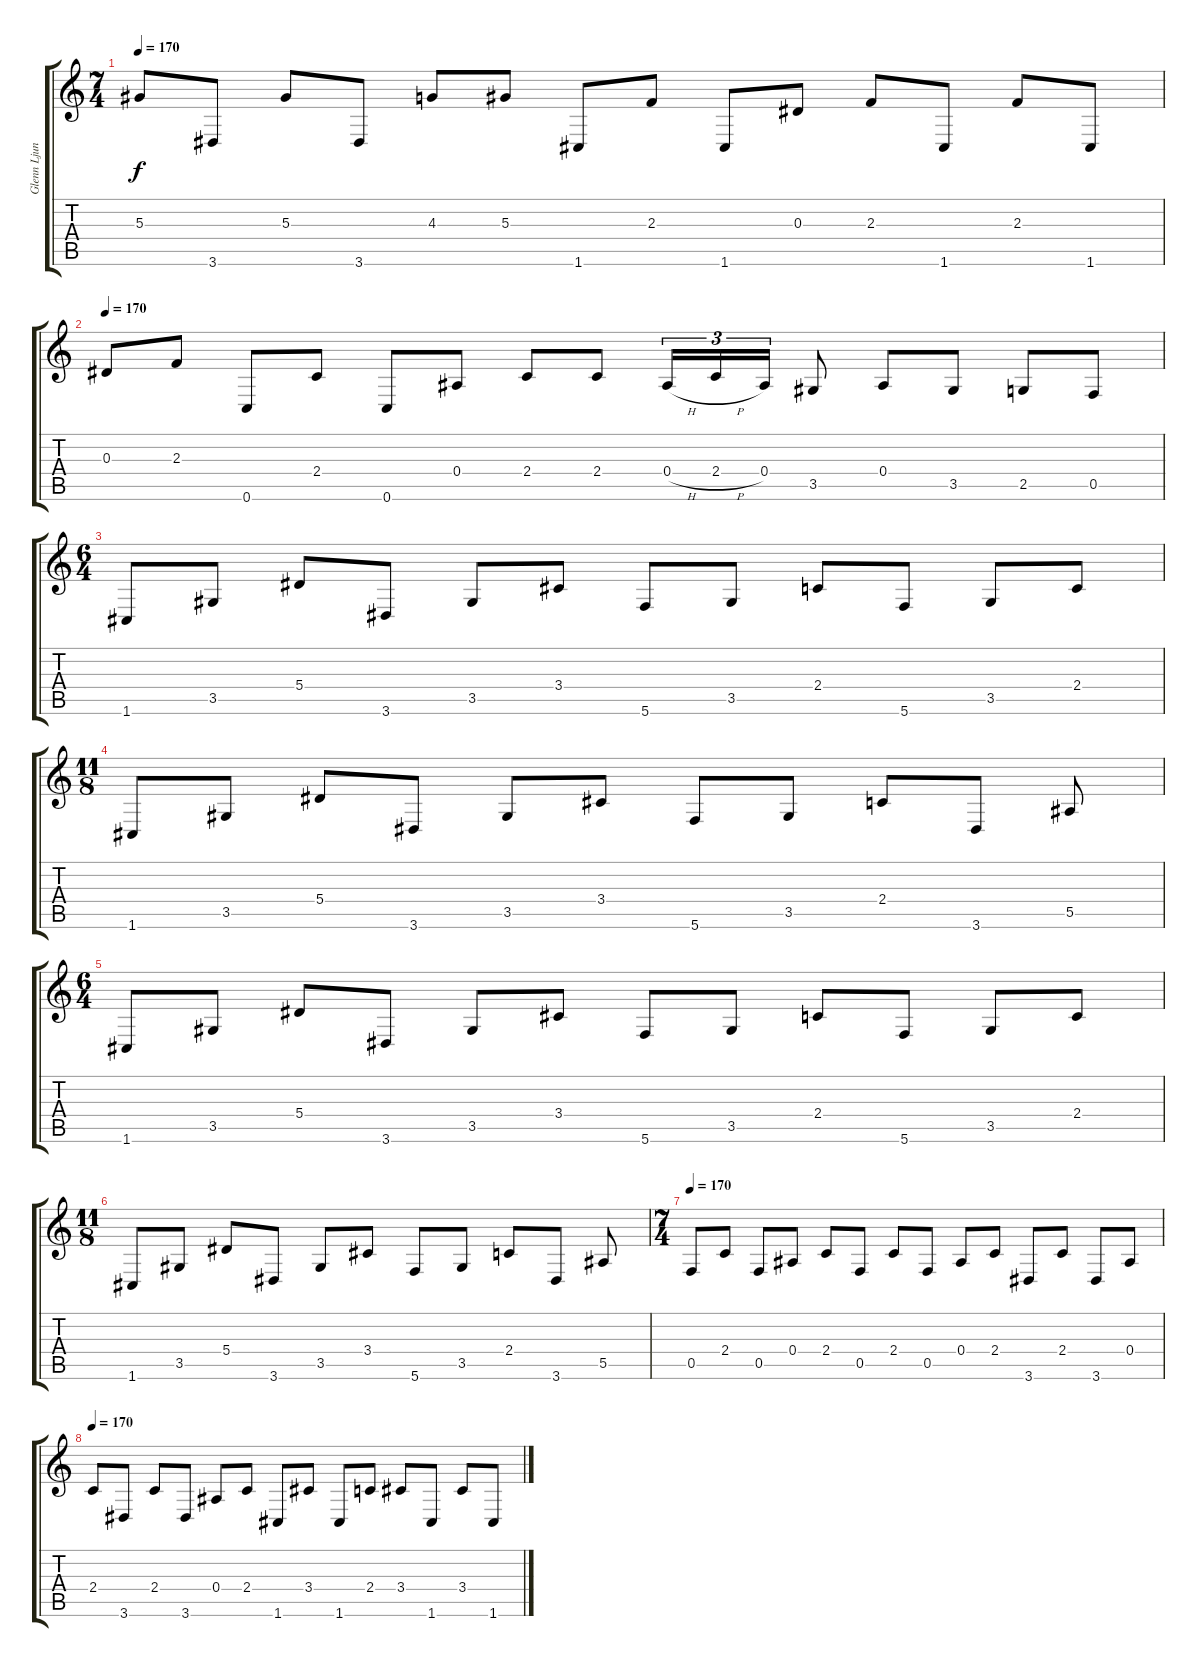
\track ("Glenn Ljungstrom" "Glenn Ljun") {instrument overdrivenguitar}
\staff {score tabs}
\tuning (C4 G3 Eb3 Bb2 F2 C2) {hide}
\ts (7 4)
\tempo 170
\clef g2
\ks c
5.3.8{dy f} 3.6.8 5.3.8 3.6.8 4.3.8 5.3.8 1.6.8 2.3.8 1.6.8 0.3.8 2.3.8 1.6.8 2.3.8 1.6.8 |
\tempo 170
0.3.8 2.3.8 0.6.8 2.4.8 0.6.8 0.4.8 2.4.8 2.4.8 0.4{h}.16{tu (3 2)} 2.4{h}.16{tu (3 2)} 0.4.16{tu (3 2)} 3.5.8 0.4.8 3.5.8 2.5.8 0.5.8 |
\ts (6 4)
1.6.8 3.5.8 5.4.8 3.6.8 3.5.8 3.4.8 5.6.8 3.5.8 2.4.8 5.6.8 3.5.8 2.4.8 |
\ts (11 8)
1.6.8 3.5.8 5.4.8 3.6.8 3.5.8 3.4.8 5.6.8 3.5.8 2.4.8 3.6.8 5.5.8 |
\ts (6 4)
1.6.8 3.5.8 5.4.8 3.6.8 3.5.8 3.4.8 5.6.8 3.5.8 2.4.8 5.6.8 3.5.8 2.4.8 |
\ts (11 8)
1.6.8 3.5.8 5.4.8 3.6.8 3.5.8 3.4.8 5.6.8 3.5.8 2.4.8 3.6.8 5.5.8 |
\ts (7 4)
\tempo 170
0.5.8 2.4.8 0.5.8 0.4.8 2.4.8 0.5.8 2.4.8 0.5.8 0.4.8 2.4.8 3.6.8 2.4.8 3.6.8 0.4.8 |
\tempo 170
2.4.8 3.6.8 2.4.8 3.6.8 0.4.8 2.4.8 1.6.8 3.4.8 1.6.8 2.4.8 3.4.8 1.6.8 3.4.8 1.6.8
